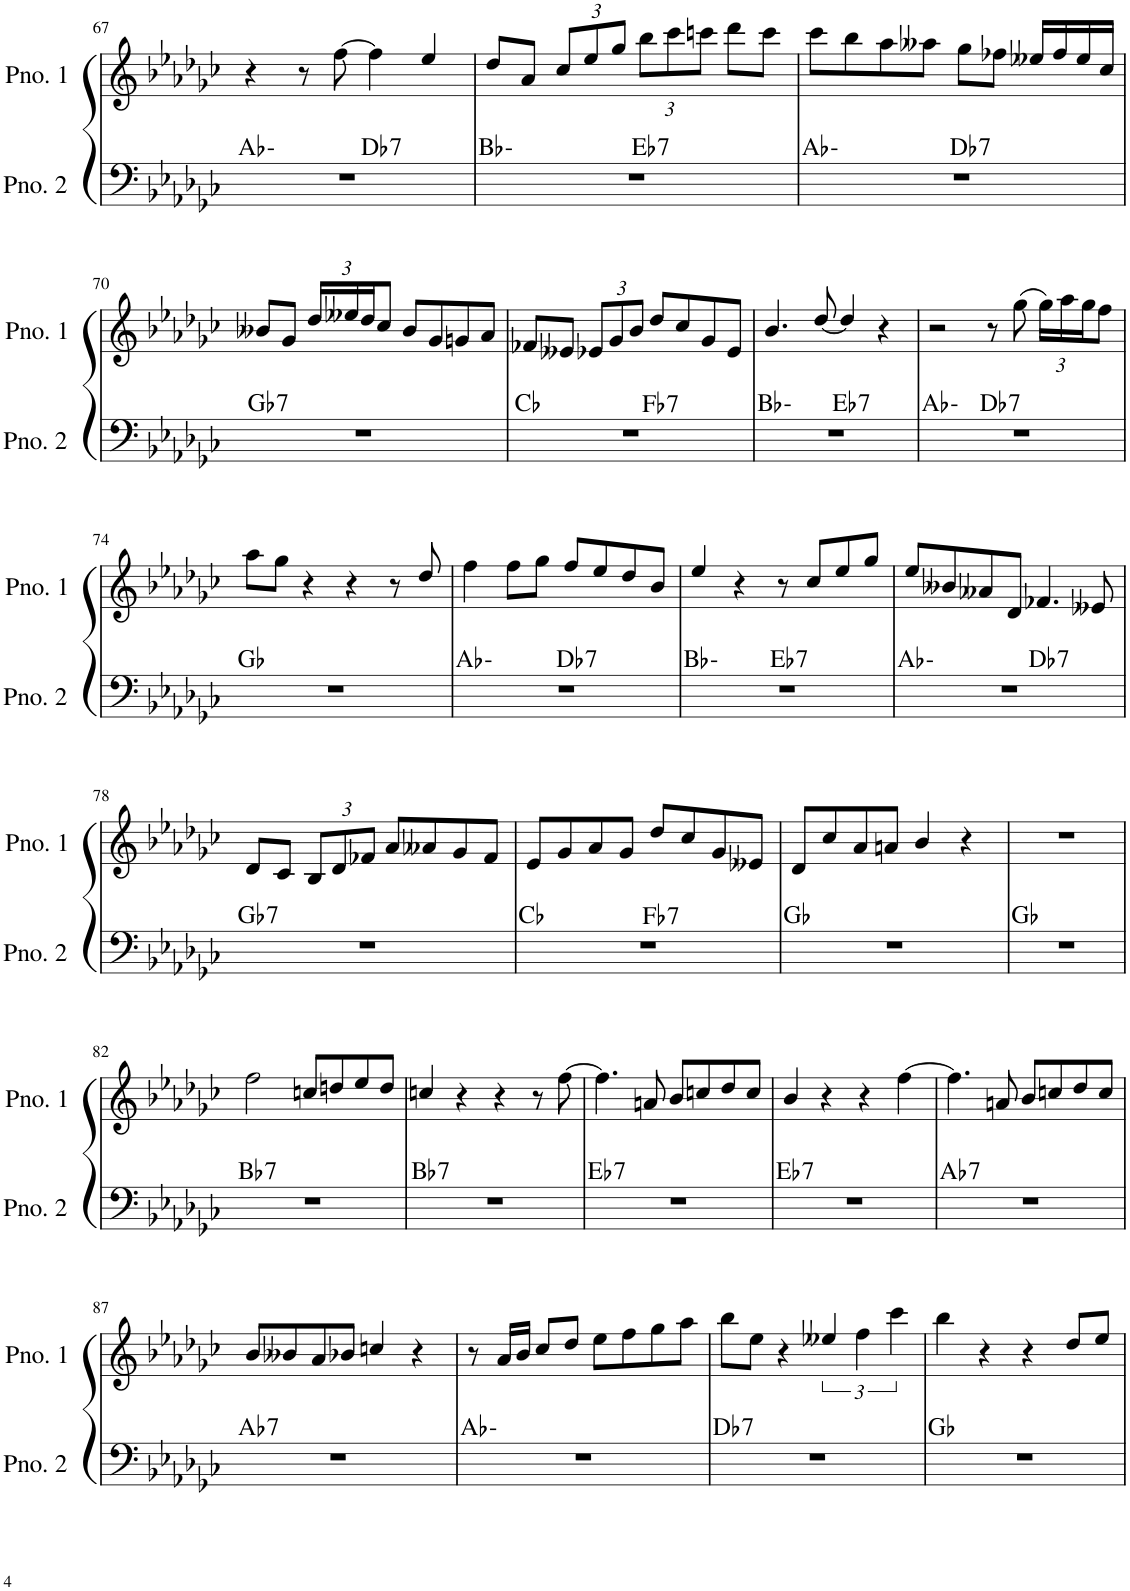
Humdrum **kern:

**kern	**harte	**kern
*part2	*part2	*part1
*staff2	*	*staff1
*I"ピアノ 2	*	*I"ピアノ 1
!!LO:PB:g=z
*clefF4	*	*clefG2
*k[b-e-a-d-g-c-]	*	*k[b-e-a-d-g-c-]
*M4/4	*	*M4/4
=67	=67	=67
*^	*	*
1r	2ryy	Ab:min	4r
.	.	.	8r
.	.	.	[8ff\
!	!	!LO:H:kt=7	!
.	2ryy	Db:7	4ff\]
.	.	.	4ee-/
=68	=68	=68	=68
1r	2ryy	Bb:min	8dd-/L
.	.	.	8a-/J
*	*	*	*Xbrackettup
.	.	.	12cc-/L
.	.	.	12ee-/
.	.	.	12gg-/J
!	!	!LO:H:kt=7	!
.	2ryy	Eb:7	12bb-\L
.	.	.	12ccc-\
.	.	.	12cccn\J
.	.	.	8ddd-\L
.	.	.	8ccc\J
=69	=69	=69	=69
1r	2ryy	Ab:min	8ccc-\L
.	.	.	8bb-\
.	.	.	8aa-\
.	.	.	8aa--X\J
!	!	!LO:H:kt=7	!
.	2ryy	Db:7	8gg-\L
.	.	.	8ff-X\J
.	.	.	16ee--X/LL
.	.	.	16ff-/
.	.	.	16ee--/
.	.	.	16cc-/JJ
!!LO:LB:g=z
=70	=70	=70	=70
!	!	!LO:H:kt=7	!
*v	*v	*	*
1r	Gb:7	8b--X/L
.	.	8g-/J
.	.	24dd-/LL
.	.	24ee--X/
.	.	24dd-/J
.	.	8cc-/J
.	.	8b--/L
.	.	8g-/
.	.	8gn/
.	.	8a-/J
=71	=71	=71
*^	*	*
1r	2ryy	Cb:maj	8f-X/L
.	.	.	8e--X/J
.	.	.	12e-X/L
.	.	.	12g-/
.	.	.	12b-/J
!	!	!LO:H:kt=7	!
.	2ryy	Fb:7	8dd-/L
.	.	.	8cc-/
.	.	.	8g-/
.	.	.	8e-/J
=72	=72	=72	=72
1r	2ryy	Bb:min	4.b-/
.	.	.	[8dd-/
!	!	!LO:H:kt=7	!
.	2ryy	Eb:7	4dd-/]
.	.	.	4r
=73	=73	=73	=73
1r	2ryy	Ab:min	2r
!	!	!LO:H:kt=7	!
.	2ryy	Db:7	8r
.	.	.	(8gg-\
.	.	.	24gg-\LL)
.	.	.	24aa-\
.	.	.	24gg-\J
.	.	.	8ff\J
*v	*v	*	*
!!LO:LB:g=z
=74	=74	=74
1r	Gb:maj	8aa-\L
.	.	8gg-\J
.	.	4r
.	.	4r
.	.	8r
.	.	8dd-/
=75	=75	=75
*^	*	*
1r	2ryy	Ab:min	4ff\
.	.	.	8ff\L
.	.	.	8gg-\J
!	!	!LO:H:kt=7	!
.	2ryy	Db:7	8ff/L
.	.	.	8ee-/
.	.	.	8dd-/
.	.	.	8b-/J
=76	=76	=76	=76
1r	2ryy	Bb:min	4ee-/
.	.	.	4r
!	!	!LO:H:kt=7	!
.	2ryy	Eb:7	8r
.	.	.	8cc-/L
.	.	.	8ee-/
.	.	.	8gg-/J
=77	=77	=77	=77
1r	2ryy	Ab:min	8ee-/L
.	.	.	8b--X/
.	.	.	8a--X/
.	.	.	8d-/J
!	!	!LO:H:kt=7	!
.	2ryy	Db:7	4.f-X/
.	.	.	8e--X/
!!LO:LB:g=z
=78	=78	=78	=78
!	!	!LO:H:kt=7	!
*v	*v	*	*
1r	Gb:7	8d-/L
.	.	8c-/J
.	.	12B-/L
.	.	12d-/
.	.	12f-X/J
.	.	8a-/L
.	.	8a--X/
.	.	8g-/
.	.	8f-/J
=79	=79	=79
*^	*	*
1r	2ryy	Cb:maj	8e-/L
.	.	.	8g-/
.	.	.	8a-/
.	.	.	8g-/J
!	!	!LO:H:kt=7	!
.	2ryy	Fb:7	8dd-/L
.	.	.	8cc-/
.	.	.	8g-/
.	.	.	8e--X/J
*v	*v	*	*
=80	=80	=80
1r	Gb:maj	8d-/L
.	.	8cc-/
.	.	8a-/
.	.	8an/J
.	.	4b-/
.	.	4r
=81	=81	=81
1r	Gb:maj	1r
!!LO:LB:g=z
=82	=82	=82
!	!LO:H:kt=7	!
1r	Bb:7	2ff\
.	.	8ccn/L
.	.	8ddn/
.	.	8ee-/
.	.	8dd/J
=83	=83	=83
!	!LO:H:kt=7	!
1r	Bb:7	4ccn/
.	.	4r
.	.	4r
.	.	8r
.	.	[8ff\
=84	=84	=84
!	!LO:H:kt=7	!
1r	Eb:7	4.ff\]
.	.	8an/
.	.	8b-/L
.	.	8ccn/
.	.	8dd-/
.	.	8cc/J
=85	=85	=85
!	!LO:H:kt=7	!
1r	Eb:7	4b-/
.	.	4r
.	.	4r
.	.	[4ff\
=86	=86	=86
!	!LO:H:kt=7	!
1r	Ab:7	4.ff\]
.	.	8an/
.	.	8b-/L
.	.	8ccn/
.	.	8dd-/
.	.	8cc/J
!!LO:LB:g=z
=87	=87	=87
!	!LO:H:kt=7	!
1r	Ab:7	8b-/L
.	.	8b--X/
.	.	8a-/
.	.	8b-X/J
.	.	4ccn/
.	.	4r
=88	=88	=88
1r	Ab:min	8r
.	.	16a-/LL
.	.	16b-/JJ
.	.	8cc-/L
.	.	8dd-/J
.	.	8ee-\L
.	.	8ff\
.	.	8gg-\
.	.	8aa-\J
=89	=89	=89
!	!LO:H:kt=7	!
1r	Db:7	8bb-\L
.	.	8ee-\J
.	.	4r
*	*	*brackettup
.	.	6ee--X/
.	.	6ff\
.	.	6ccc-\
=90	=90	=90
1r	Gb:maj	4bb-\
.	.	4r
.	.	4r
.	.	8dd-/L
.	.	8ee-/J
=	=	=
*-	*-	*-
